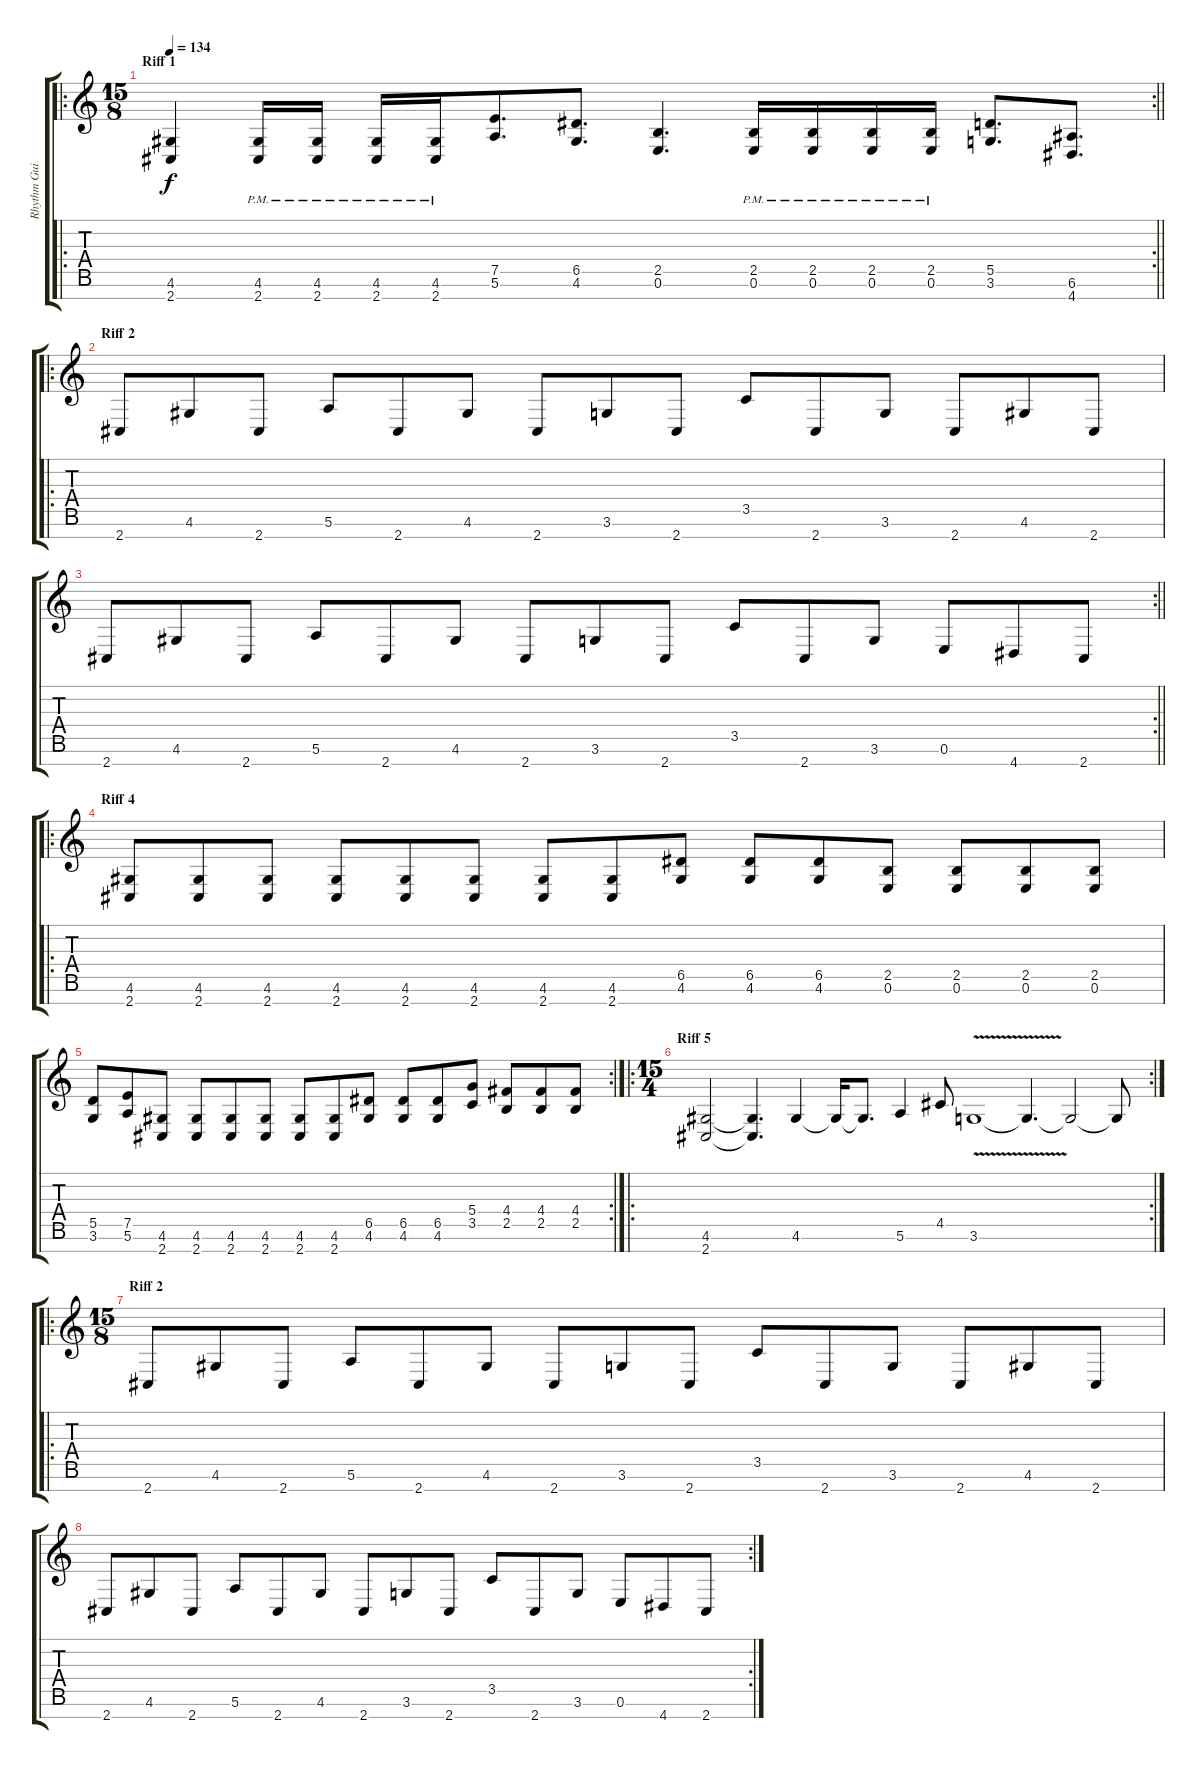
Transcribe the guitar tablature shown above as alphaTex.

\track ("Rhythm Guitar L" "Rhythm Gui") {instrument distortionguitar}
\staff {score tabs}
\tuning (E4 B3 G3 D3 A2 E2 B1) {hide}
\ro
\rc 2
\ts (15 8)
\section ("" "Riff 1")
\tempo 134
\clef g2
\barLineRight lightlight
\ks c
(4.6 2.7).4{dy f} (4.6{pm} 2.7{pm}).16 (4.6{pm} 2.7{pm}).16 (4.6{pm} 2.7{pm}).16 (4.6{pm} 2.7{pm}).16 (7.5 5.6).8{d} (6.5 4.6).8{d} (2.5 0.6).4{d} (2.5{pm} 0.6{pm}).16 (2.5{pm} 0.6{pm}).16 (2.5{pm} 0.6{pm}).16 (2.5{pm} 0.6{pm}).16 (5.5 3.6).8{d} (6.6 4.7).8{d} |
\ro
\section ("" "Riff 2")
2.7.8 4.6.8 2.7.8 5.6.8 2.7.8 4.6.8 2.7.8 3.6.8 2.7.8 3.5.8 2.7.8 3.6.8 2.7.8 4.6.8 2.7.8 |
\rc 2
\barLineRight lightlight
2.7.8 4.6.8 2.7.8 5.6.8 2.7.8 4.6.8 2.7.8 3.6.8 2.7.8 3.5.8 2.7.8 3.6.8 0.6.8 4.7.8 2.7.8 |
\ro
\section ("" "Riff 4")
(4.6 2.7).8 (4.6 2.7).8 (4.6 2.7).8 (4.6 2.7).8 (4.6 2.7).8 (4.6 2.7).8 (4.6 2.7).8 (4.6 2.7).8 (6.5 4.6).8 (6.5 4.6).8 (6.5 4.6).8 (2.5 0.6).8 (2.5 0.6).8 (2.5 0.6).8 (2.5 0.6).8 |
\rc 2
(5.5 3.6).8 (7.5 5.6).8 (4.6 2.7).8 (4.6 2.7).8 (4.6 2.7).8 (4.6 2.7).8 (4.6 2.7).8 (4.6 2.7).8 (6.5 4.6).8 (6.5 4.6).8 (6.5 4.6).8 (5.4 3.5).8 (4.4 2.5).8 (4.4 2.5).8 (4.4 2.5).8 |
\ro
\rc 2
\ts (15 4)
\section ("" "Riff 5")
(4.6 2.7).2 (4.6{t} 2.7{t}).4{d} 4.6.4 4.6{t}.16 4.6{t}.8{d} 5.6.4 4.5.8 3.6{v}.1 3.6{t}.4{d} 3.6{t}.2 3.6{t}.8 |
\ro
\ts (15 8)
\section ("" "Riff 2")
2.7.8 4.6.8 2.7.8 5.6.8 2.7.8 4.6.8 2.7.8 3.6.8 2.7.8 3.5.8 2.7.8 3.6.8 2.7.8 4.6.8 2.7.8 |
\rc 2
2.7.8 4.6.8 2.7.8 5.6.8 2.7.8 4.6.8 2.7.8 3.6.8 2.7.8 3.5.8 2.7.8 3.6.8 0.6.8 4.7.8 2.7.8
